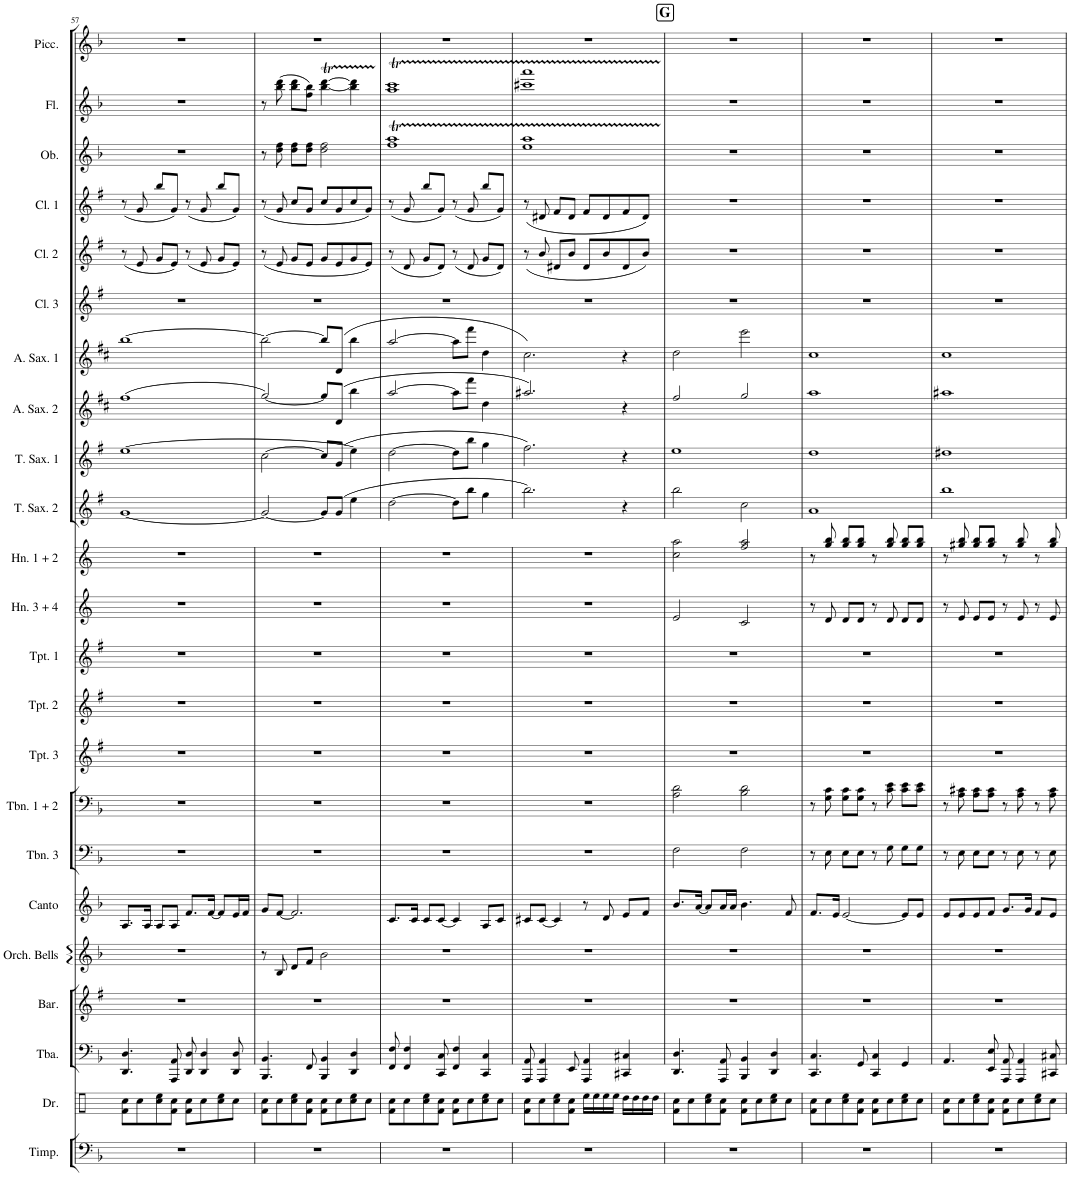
**kern	**kern	**kern	**kern	**kern	**kern	**kern	**kern	**kern	**kern	**kern	**kern	**kern	**kern	**kern	**kern	**kern	**kern	**kern	**kern	**kern	**kern	**kern
*part23	*part22	*part21	*part20	*part19	*part18	*part17	*part16	*part15	*part14	*part13	*part12	*part11	*part10	*part9	*part8	*part7	*part6	*part5	*part4	*part3	*part2	*part1
*staff23	*staff22	*staff21	*staff20	*staff19	*staff18	*staff17	*staff16	*staff15	*staff14	*staff13	*staff12	*staff11	*staff10	*staff9	*staff8	*staff7	*staff6	*staff5	*staff4	*staff3	*staff2	*staff1
*I"Timpani	*I"Drum Set	*I"Tuba	*I"Baritone	*I"Orchestral Bells	*I"Canto	*I"Trombone 3	*I"Trombone 1+2	*I"Trumpet in Bb 3	*I"Trumpet in Bb 2	*I"Trumpet in Bb 1	*I"Horn in F 3 + 4	*I"Horn in F 1 + 2	*I"Tenor Saxophone 2	*I"Tenor Saxophone 1	*I"Alto Saxophone 2	*I"Alto Saxophone 1	*I"Clarinet in Bb 3	*I"Clarinet in Bb 2	*I"Clarinet in Bb 1	*I"Oboe	*I"Flute	*I"Piccolo
*I'Timp.	*I'Dr.	*I'Tba.	*I'Bar.	*I'Orch. Bells	*I'Canto	*I'Tbn. 3	*I'Tbn. 1 + 2	*I'Tpt. 3	*I'Tpt. 2	*I'Tpt. 1	*I'Hn. 3 + 4	*I'Hn. 1 + 2	*I'T. Sax. 2	*I'T. Sax. 1	*I'A. Sax. 2	*I'A. Sax. 1	*I'Cl. 3	*I'Cl. 2	*I'Cl. 1	*I'Ob.	*I'Fl.	*I'Picc.
!!LO:PB:g=z
*clefF4	*clefX	*clefF4	*clefG2	*clefG2	*clefG2	*clefF4	*clefF4	*clefG2	*clefG2	*clefG2	*clefG2	*clefG2	*clefG2	*clefG2	*clefG2	*clefG2	*clefG2	*clefG2	*clefG2	*clefG2	*clefG2	*clefG2
*	*	*	*Trd1c2	*	*	*	*	*Trd1c2	*Trd1c2	*Trd1c2	*Trd4c7	*Trd4c7	*Trd1c2	*Trd1c2	*Trd5c9	*Trd5c9	*Trd1c2	*Trd1c2	*Trd1c2	*	*	*Trd-7c-12
*k[b-]	*k[]	*k[b-]	*k[f#]	*k[b-]	*k[b-]	*k[b-]	*k[b-]	*k[f#]	*k[f#]	*k[f#]	*k[]	*k[]	*k[f#]	*k[f#]	*k[f#c#]	*k[f#c#]	*k[f#]	*k[f#]	*k[f#]	*k[b-]	*k[b-]	*k[b-]
*M4/4	*M4/4	*M4/4	*M4/4	*M4/4	*M4/4	*M4/4	*M4/4	*M4/4	*M4/4	*M4/4	*M4/4	*M4/4	*M4/4	*M4/4	*M4/4	*M4/4	*M4/4	*M4/4	*M4/4	*M4/4	*M4/4	*M4/4
=57	=57	=57	=57	=57	=57	=57	=57	=57	=57	=57	=57	=57	=57	=57	=57	=57	=57	=57	=57	=57	=57	=57
1r	8f\ 8cc\L	4.DD/ 4.D/	1r	1r	8.A/L	1r	1r	1r	1r	1r	1r	1r	[1g	[1ee	(1ff#	[1bb	1r	(8r	(8r	1r	1r	1r
.	8cc\	.	.	.	.	.	.	.	.	.	.	.	.	.	.	.	.	8e/	8g/	.	.	.
.	.	.	.	.	16A/Jk	.	.	.	.	.	.	.	.	.	.	.	.	.	.	.	.	.
.	8cc\ 8ee\	.	.	.	8A/L	.	.	.	.	.	.	.	.	.	.	.	.	8g/L	8bb/L	.	.	.
.	8f\ 8cc\J	8AAA/ 8AA/	.	.	8A/J	.	.	.	.	.	.	.	.	.	.	.	.	8e/J)	8g/J)	.	.	.
.	8f\ 8cc\L	8DD/ 8D/	.	.	8.f/L	.	.	.	.	.	.	.	.	.	.	.	.	(8r	(8r	.	.	.
.	8cc\	4DD/ 4D/	.	.	.	.	.	.	.	.	.	.	.	.	.	.	.	8e/	8g/	.	.	.
.	.	.	.	.	[16f/Jk	.	.	.	.	.	.	.	.	.	.	.	.	.	.	.	.	.
.	8cc\ 8ee\	.	.	.	8f/L]	.	.	.	.	.	.	.	.	.	.	.	.	8g/L	8bb/L	.	.	.
.	8cc\J	8DD/ 8D/	.	.	16e/L	.	.	.	.	.	.	.	.	.	.	.	.	8e/J)	8g/J)	.	.	.
.	.	.	.	.	16f/JJ	.	.	.	.	.	.	.	.	.	.	.	.	.	.	.	.	.
=58	=58	=58	=58	=58	=58	=58	=58	=58	=58	=58	=58	=58	=58	=58	=58	=58	=58	=58	=58	=58	=58	=58
1r	8f\ 8cc\L	4.BBB-/ 4.BB-/	1r	8r	8g/L	1r	1r	1r	1r	1r	1r	1r	2g/_	[2cc\	[2gg/)	2bb\_	1r	(8r	(8r	8r	8r	1r
.	8cc\	.	.	8B-/	[8f/J	.	.	.	.	.	.	.	.	.	.	.	.	8e/	8g/	8dd\ 8ff\	(8bb-\ 8ddd\	.
.	8cc\ 8ee\	.	.	8d/L	2.f/]	.	.	.	.	.	.	.	.	.	.	.	.	8g/L	8cc/L	8dd\ 8ff\L	8bb-\ 8ddd\L	.
.	8f\ 8cc\J	8FF/	.	8f/J	.	.	.	.	.	.	.	.	.	.	.	.	.	8e/J	8g/J	8dd\ 8ff\J	8ff\ 8bb-\J)	.
.	8f\ 8cc\L	4BBB-/ 4BB-/	.	2b-\	.	.	.	.	.	.	.	.	8g/L]	8cc/L]	8gg/L]	8bb/L]	.	8g/L	8cc/L	2dd\ 2ff\	[4bb-\T [4ddd\T	.
.	8cc\	.	.	.	.	.	.	.	.	.	.	.	(8g/J	(8g/J	(8d/J	(8d/J	.	8e/	8g/	.	.	.
.	8cc\ 8ee\	4DD/ 4D/	.	.	.	.	.	.	.	.	.	.	4ee\	4ee\]	4bb\	4bb\	.	8g/	8cc/	.	4bb-\]TTT 4ddd\]TTT	.
.	8cc\J	.	.	.	.	.	.	.	.	.	.	.	.	.	.	.	.	8e/J)	8g/J)	.	.	.
=59	=59	=59	=59	=59	=59	=59	=59	=59	=59	=59	=59	=59	=59	=59	=59	=59	=59	=59	=59	=59	=59	=59
1r	8f\ 8cc\L	8FF/ 8F/	1r	1r	8.c/L	1r	1r	1r	1r	1r	1r	1r	[2dd\	[2dd\	[2aa/	[2aa/	1r	(8r	(8r	1ffT 1aaT	1aaT 1cccT	1r
.	8cc\	4FF/ 4F/	.	.	.	.	.	.	.	.	.	.	.	.	.	.	.	8d/	8g/	.	.	.
.	.	.	.	.	16c/Jk	.	.	.	.	.	.	.	.	.	.	.	.	.	.	.	.	.
.	8cc\ 8ee\	.	.	.	8c/L	.	.	.	.	.	.	.	.	.	.	.	.	8g/L	8bb/L	.	.	.
.	8f\ 8cc\J	8CC/ 8C/	.	.	[8c/J	.	.	.	.	.	.	.	.	.	.	.	.	8d/J)	8g/J)	.	.	.
.	8f\ 8cc\L	4FF/ 4F/	.	.	4c/]	.	.	.	.	.	.	.	8dd\L]	8dd\L]	8aa\L]	8aa\L]	.	(8r	(8r	.	.	.
.	8cc\	.	.	.	.	.	.	.	.	.	.	.	8bb\J	8bb\J	8fff#\J	8fff#\J	.	8d/	8g/	.	.	.
.	8cc\ 8ee\	4CC/ 4C/	.	.	8A/L	.	.	.	.	.	.	.	4gg\	4gg\	4dd\	4dd\	.	8g/L	8bb/L	.	.	.
.	8cc\J	.	.	.	8c/J	.	.	.	.	.	.	.	.	.	.	.	.	8d/J)	8g/J)	.	.	.
=60	=60	=60	=60	=60	=60	=60	=60	=60	=60	=60	=60	=60	=60	=60	=60	=60	=60	=60	=60	=60	=60	=60
1r	8f\ 8cc\L	8AAA/ 8AA/	1r	1r	8c#X/L	1r	1r	1r	1r	1r	1r	1r	2.bb\)	2.ff#\)	2.aa#X/)	2.cc#\)	1r	(8r	(8r	1eeTTT 1aaTTT	1ccc#XTTT 1aaaTTT	1r
.	8cc\	4AAA/ 4AA/	.	.	[8c#/J	.	.	.	.	.	.	.	.	.	.	.	.	8b/	8d#X/	.	.	.
.	8cc\ 8ee\	.	.	.	4c#/]	.	.	.	.	.	.	.	.	.	.	.	.	8d#X/L	8f#/L	.	.	.
.	8f\ 8cc\J	8EE/	.	.	.	.	.	.	.	.	.	.	.	.	.	.	.	8b/J	8d#/J	.	.	.
.	16ee\LL	4AAA/ 4AA/	.	.	8r	.	.	.	.	.	.	.	.	.	.	.	.	8d#/L	8f#/L	.	.	.
.	16ee\	.	.	.	.	.	.	.	.	.	.	.	.	.	.	.	.	.	.	.	.	.
.	16ee\	.	.	.	8d/	.	.	.	.	.	.	.	.	.	.	.	.	8b/	8d#/	.	.	.
.	16ee\JJ	.	.	.	.	.	.	.	.	.	.	.	.	.	.	.	.	.	.	.	.	.
.	16dd\LL	4CC#X/ 4C#X/	.	.	8e/L	.	.	.	.	.	.	.	4r	4r	4r	4r	.	8d#/	8f#/	.	.	.
.	16dd\	.	.	.	.	.	.	.	.	.	.	.	.	.	.	.	.	.	.	.	.	.
.	16dd\	.	.	.	8f/J	.	.	.	.	.	.	.	.	.	.	.	.	8b/J)	8d#/J)	.	.	.
.	16dd\JJ	.	.	.	.	.	.	.	.	.	.	.	.	.	.	.	.	.	.	.	.	.
!!LO:REH:place=s1:a:B:cj:fs=14:t=G
=61	=61	=61	=61	=61	=61	=61	=61	=61	=61	=61	=61	=61	=61	=61	=61	=61	=61	=61	=61	=61	=61	=61
1r	8f\ 8cc\L	4.DD/ 4.D/	1r	1r	8.b-/L	2F\	2A\ 2d\	1r	1r	1r	2e/	2cc\ 2aa\	2bb\	1ee	2ff#/	2dd\	1r	1r	1r	1r	1r	1r
.	8cc\	.	.	.	.	.	.	.	.	.	.	.	.	.	.	.	.	.	.	.	.	.
.	.	.	.	.	[16a/Jk	.	.	.	.	.	.	.	.	.	.	.	.	.	.	.	.	.
.	8cc\ 8ee\	.	.	.	8a/L]	.	.	.	.	.	.	.	.	.	.	.	.	.	.	.	.	.
.	8f\ 8cc\J	8AAA/ 8AA/	.	.	16a/L	.	.	.	.	.	.	.	.	.	.	.	.	.	.	.	.	.
.	.	.	.	.	16a/JJ	.	.	.	.	.	.	.	.	.	.	.	.	.	.	.	.	.
.	8f\ 8cc\L	4BBB-/ 4BB-/	.	.	4.b-\	2F\	2B-\ 2d\	.	.	.	2c/	2ff/ 2aa/	2cc\	.	2gg/	2eee\	.	.	.	.	.	.
.	8cc\	.	.	.	.	.	.	.	.	.	.	.	.	.	.	.	.	.	.	.	.	.
.	8cc\ 8ee\	4DD/ 4D/	.	.	.	.	.	.	.	.	.	.	.	.	.	.	.	.	.	.	.	.
.	8cc\J	.	.	.	8f/	.	.	.	.	.	.	.	.	.	.	.	.	.	.	.	.	.
=62	=62	=62	=62	=62	=62	=62	=62	=62	=62	=62	=62	=62	=62	=62	=62	=62	=62	=62	=62	=62	=62	=62
1r	8f\ 8cc\L	4.CC/ 4.C/	1r	1r	8.f/L	8r	8r	1r	1r	1r	8r	8r	1a	1dd	1aa	1cc#	1r	1r	1r	1r	1r	1r
.	8cc\	.	.	.	.	8E\	8G\ 8c\	.	.	.	8d/	8gg/ 8bb/	.	.	.	.	.	.	.	.	.	.
.	.	.	.	.	16e/Jk	.	.	.	.	.	.	.	.	.	.	.	.	.	.	.	.	.
.	8cc\ 8ee\	.	.	.	[2e/	8E\L	8G\ 8c\L	.	.	.	8d/L	8gg/ 8bb/L	.	.	.	.	.	.	.	.	.	.
.	8f\ 8cc\J	8GG/	.	.	.	8E\J	8G\ 8c\J	.	.	.	8d/J	8gg/ 8bb/J	.	.	.	.	.	.	.	.	.	.
.	8f\ 8cc\L	4CC/ 4C/	.	.	.	8r	8r	.	.	.	8r	8r	.	.	.	.	.	.	.	.	.	.
.	8cc\	.	.	.	.	8G\	8c\ 8e\	.	.	.	8d/	8gg/ 8bb/	.	.	.	.	.	.	.	.	.	.
.	8cc\ 8ee\	4GG/	.	.	8e/L]	8G\L	8c\ 8e\L	.	.	.	8d/L	8gg/ 8bb/L	.	.	.	.	.	.	.	.	.	.
.	8cc\J	.	.	.	8e/J	8G\J	8c\ 8e\J	.	.	.	8d/J	8gg/ 8bb/J	.	.	.	.	.	.	.	.	.	.
=63	=63	=63	=63	=63	=63	=63	=63	=63	=63	=63	=63	=63	=63	=63	=63	=63	=63	=63	=63	=63	=63	=63
1r	8f\ 8cc\L	4.AA/	1r	1r	8e/L	8r	8r	1r	1r	1r	8r	8r	1bb	1dd#X	1aa#X	1cc#	1r	1r	1r	1r	1r	1r
.	8cc\	.	.	.	8e/	8E\	8A\ 8c#X\	.	.	.	8e/	8gg#X/ 8bb/	.	.	.	.	.	.	.	.	.	.
.	8cc\ 8ee\	.	.	.	8e/	8E\L	8A\ 8c#\L	.	.	.	8e/L	8gg#/ 8bb/L	.	.	.	.	.	.	.	.	.	.
.	8f\ 8cc\J	8EE/ 8E/	.	.	8f/J	8E\J	8A\ 8c#\J	.	.	.	8e/J	8gg#/ 8bb/J	.	.	.	.	.	.	.	.	.	.
.	8f\ 8cc\L	8AAA/ 8AA/	.	.	8.g/L	8r	8r	.	.	.	8r	8r	.	.	.	.	.	.	.	.	.	.
.	8cc\	4AAA/ 4AA/	.	.	.	8E\	8A\ 8c#\	.	.	.	8e/	8gg#/ 8bb/	.	.	.	.	.	.	.	.	.	.
.	.	.	.	.	16g/Jk	.	.	.	.	.	.	.	.	.	.	.	.	.	.	.	.	.
.	8cc\ 8ee\	.	.	.	8f/L	8r	8r	.	.	.	8r	8r	.	.	.	.	.	.	.	.	.	.
.	8cc\J	8CC#X/ 8C#X/	.	.	8e/J	8E\	8A\ 8c#\	.	.	.	8e/	8gg#/ 8bb/	.	.	.	.	.	.	.	.	.	.
=	=	=	=	=	=	=	=	=	=	=	=	=	=	=	=	=	=	=	=	=	=	=
*-	*-	*-	*-	*-	*-	*-	*-	*-	*-	*-	*-	*-	*-	*-	*-	*-	*-	*-	*-	*-	*-	*-
